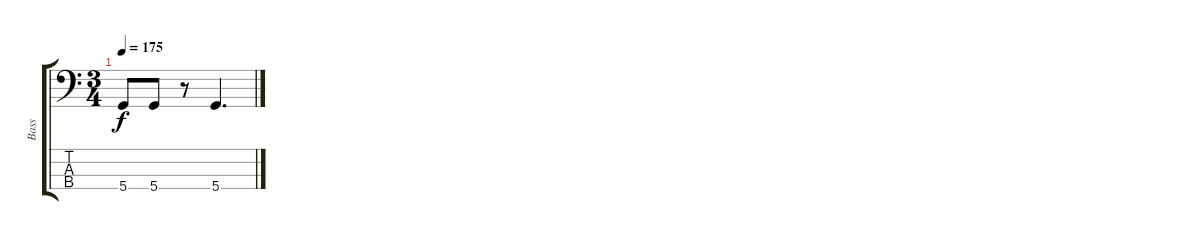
\track ("Bass" "Bass") {instrument electricbasspick}
\staff {score tabs}
\tuning (F2 C2 G1 D1) {hide}
\ts (3 4)
\tempo 175
\clef f4
\ks c
5.4.8{dy f} 5.4.8 r.8 5.4.4{d}
